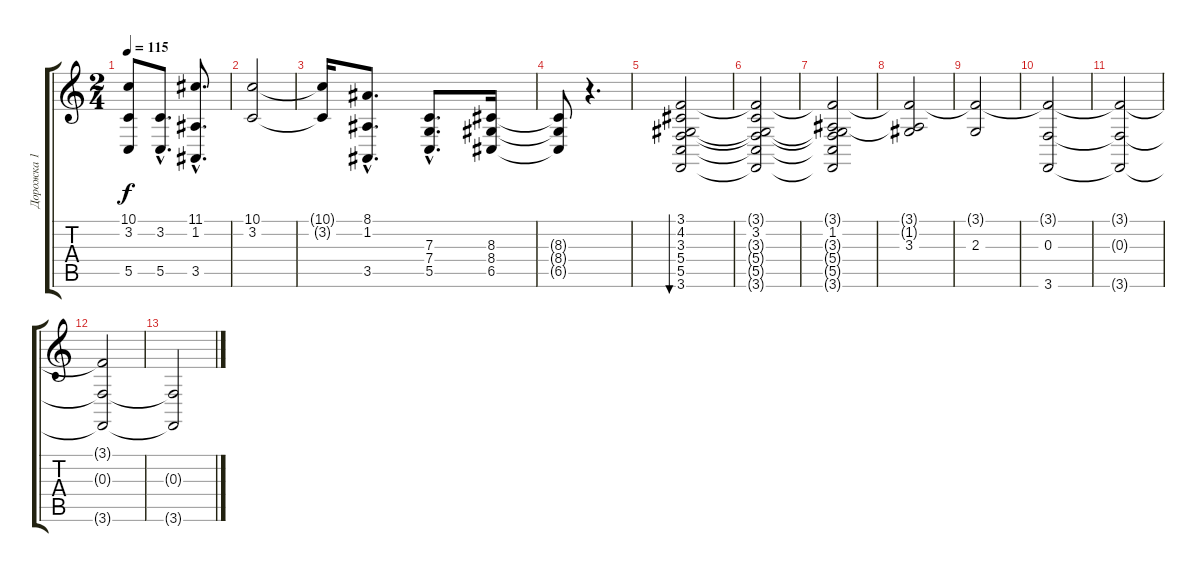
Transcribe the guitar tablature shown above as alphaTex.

\track ("Дорожка 1" "Дорожка 1") {instrument stringensemble1}
\staff {score tabs}
\tuning (D4 A3 F3 C3 G2 D2) {hide}
\ts (2 4)
\tempo 115
\clef g2
\ks c
(10.1{t} 3.2{t} 5.5{t}).8{dy f} (3.2{hac} 5.5{hac}).8{d} (11.1{hac} 1.2{hac} 3.5{hac}).8{d} |
(10.1 3.2).2 |
(10.1{t} 3.2{t}).16 (8.1{hac} 1.2{hac} 3.5{hac}).8{d} (7.3{hac} 7.4{hac} 5.5{hac}).8{d} (8.3 8.4 6.5).16 |
(8.3{t} 8.4{t} 6.5{t}).8 r.4{d} |
(3.1 4.2 3.3 5.4 5.5 3.6).2{bu 120} |
(3.1{t} 3.2 3.3{t} 5.4{t} 5.5{t} 3.6{t}).2 |
(3.1{t} 1.2 3.3{t} 5.4{t} 5.5{t} 3.6{t}).2 |
(3.1{t} 1.2{t} 3.3).2 |
(3.1{t} 2.3).2 |
(3.1{t} 0.3 3.6).2 |
(3.1{t} 0.3{t} 3.6{t}).2{volume 6} |
(3.1{t} 0.3{t} 3.6{t}).2 |
(0.3{t} 3.6{t}).2
